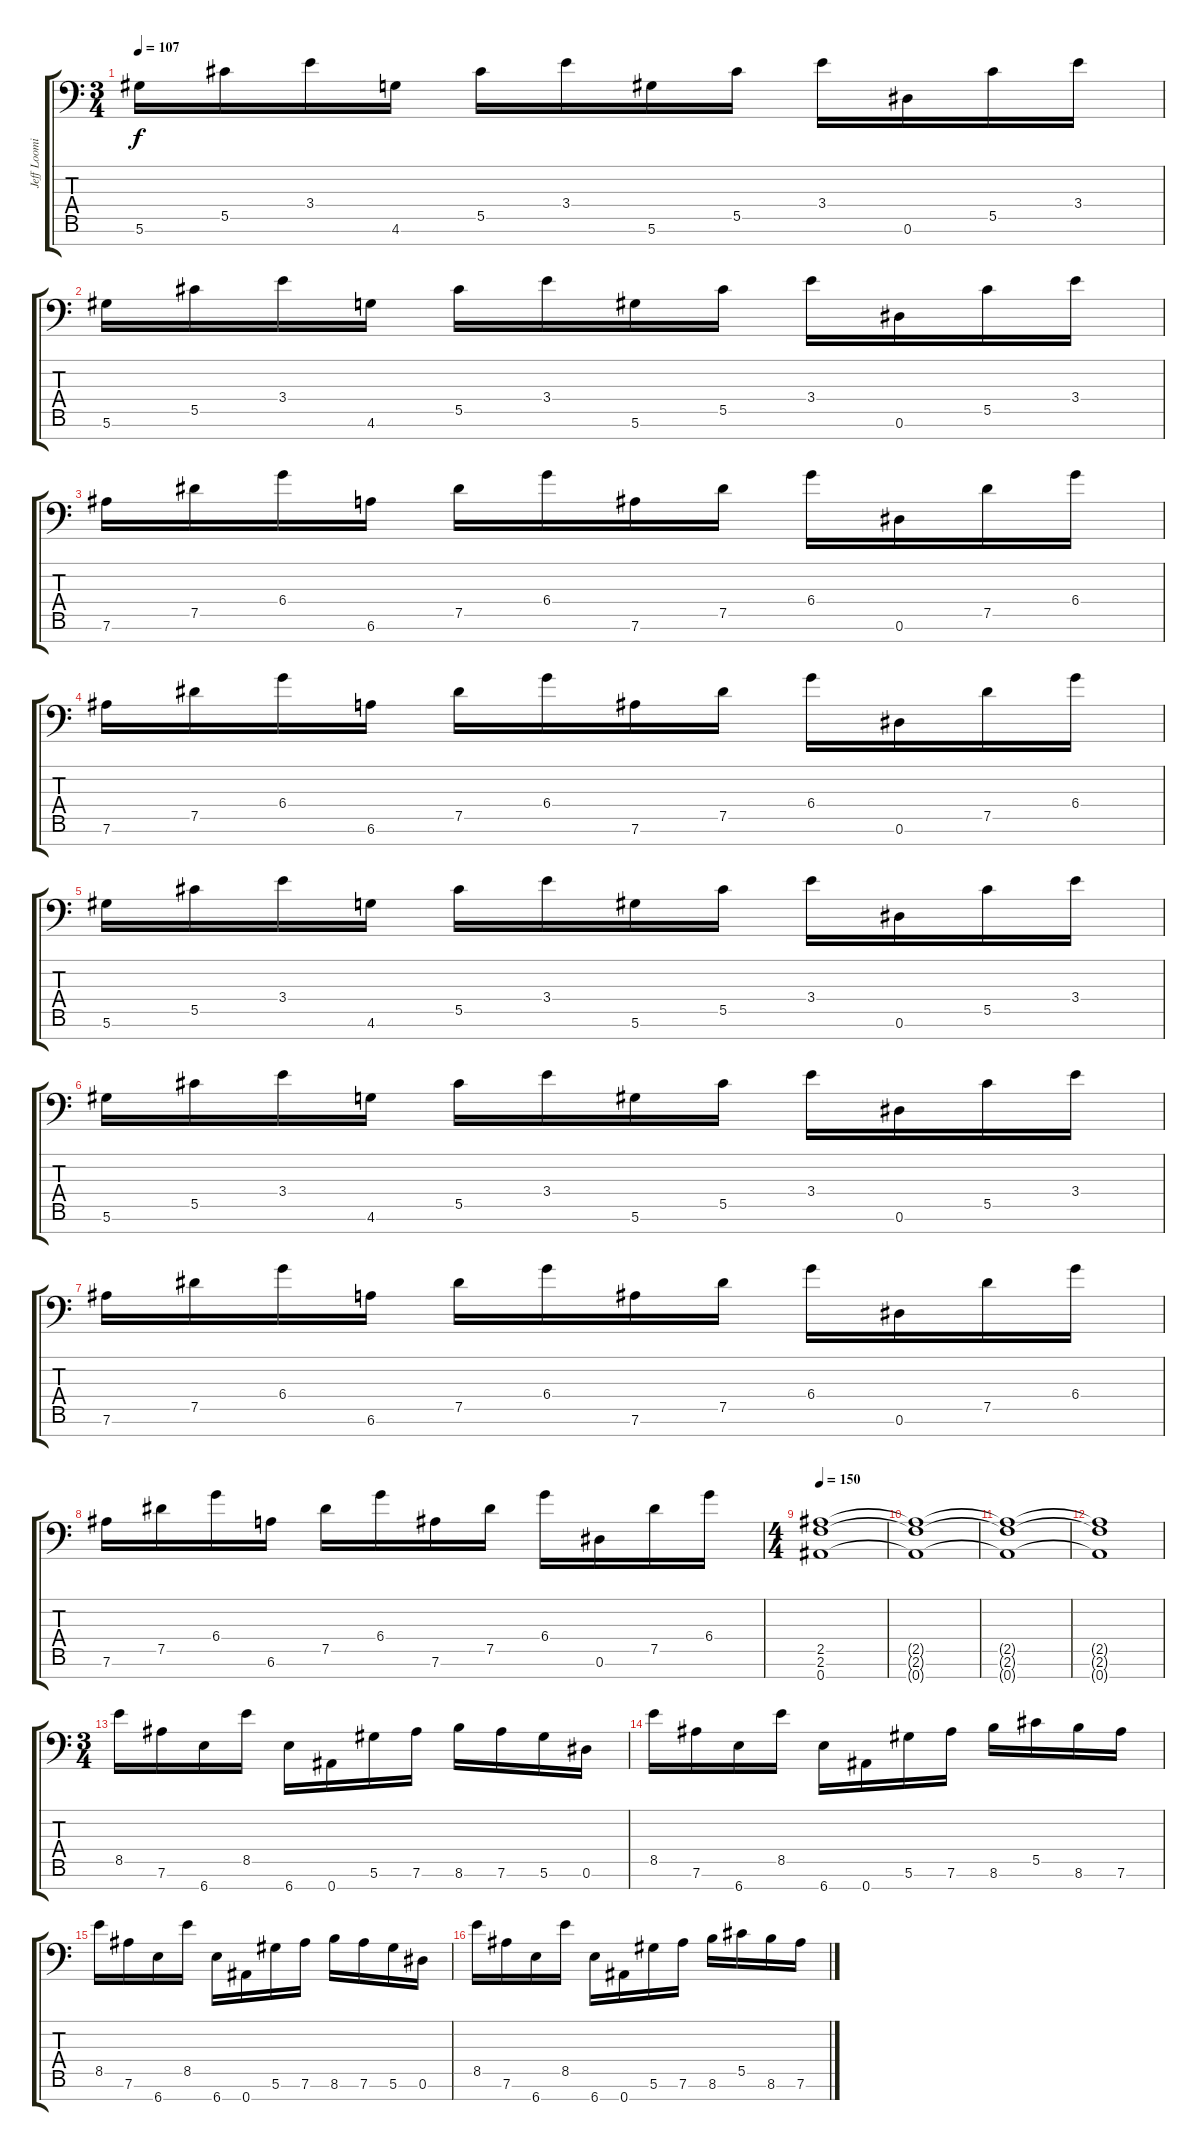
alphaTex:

\track ("Jeff Loomis" "Jeff Loomi") {instrument distortionguitar}
\staff {score tabs}
\tuning (Eb4 Bb3 Gb3 Db3 Ab2 Eb2 Bb1) {hide}
\ts (3 4)
\tempo 107
\clef f4
\ks c
5.6.16{dy f} 5.5.16 3.4.16 4.6.16 5.5.16 3.4.16 5.6.16 5.5.16 3.4.16 0.6.16 5.5.16 3.4.16 |
5.6.16 5.5.16 3.4.16 4.6.16 5.5.16 3.4.16 5.6.16 5.5.16 3.4.16 0.6.16 5.5.16 3.4.16 |
7.6.16 7.5.16 6.4.16 6.6.16 7.5.16 6.4.16 7.6.16 7.5.16 6.4.16 0.6.16 7.5.16 6.4.16 |
7.6.16 7.5.16 6.4.16 6.6.16 7.5.16 6.4.16 7.6.16 7.5.16 6.4.16 0.6.16 7.5.16 6.4.16 |
5.6.16 5.5.16 3.4.16 4.6.16 5.5.16 3.4.16 5.6.16 5.5.16 3.4.16 0.6.16 5.5.16 3.4.16 |
5.6.16 5.5.16 3.4.16 4.6.16 5.5.16 3.4.16 5.6.16 5.5.16 3.4.16 0.6.16 5.5.16 3.4.16 |
7.6.16 7.5.16 6.4.16 6.6.16 7.5.16 6.4.16 7.6.16 7.5.16 6.4.16 0.6.16 7.5.16 6.4.16 |
7.6.16 7.5.16 6.4.16 6.6.16 7.5.16 6.4.16 7.6.16 7.5.16 6.4.16 0.6.16 7.5.16 6.4.16 |
\ts (4 4)
\tempo 150
(2.5 2.6 0.7).1 |
(2.5{t} 2.6{t} 0.7{t}).1 |
(2.5{t} 2.6{t} 0.7{t}).1 |
(2.5{t} 2.6{t} 0.7{t}).1 |
\ts (3 4)
8.5.16 7.6.16 6.7.16 8.5.16 6.7.16 0.7.16 5.6.16 7.6.16 8.6.16 7.6.16 5.6.16 0.6.16 |
8.5.16 7.6.16 6.7.16 8.5.16 6.7.16 0.7.16 5.6.16 7.6.16 8.6.16 5.5.16 8.6.16 7.6.16 |
8.5.16 7.6.16 6.7.16 8.5.16 6.7.16 0.7.16 5.6.16 7.6.16 8.6.16 7.6.16 5.6.16 0.6.16 |
8.5.16 7.6.16 6.7.16 8.5.16 6.7.16 0.7.16 5.6.16 7.6.16 8.6.16 5.5.16 8.6.16 7.6.16
